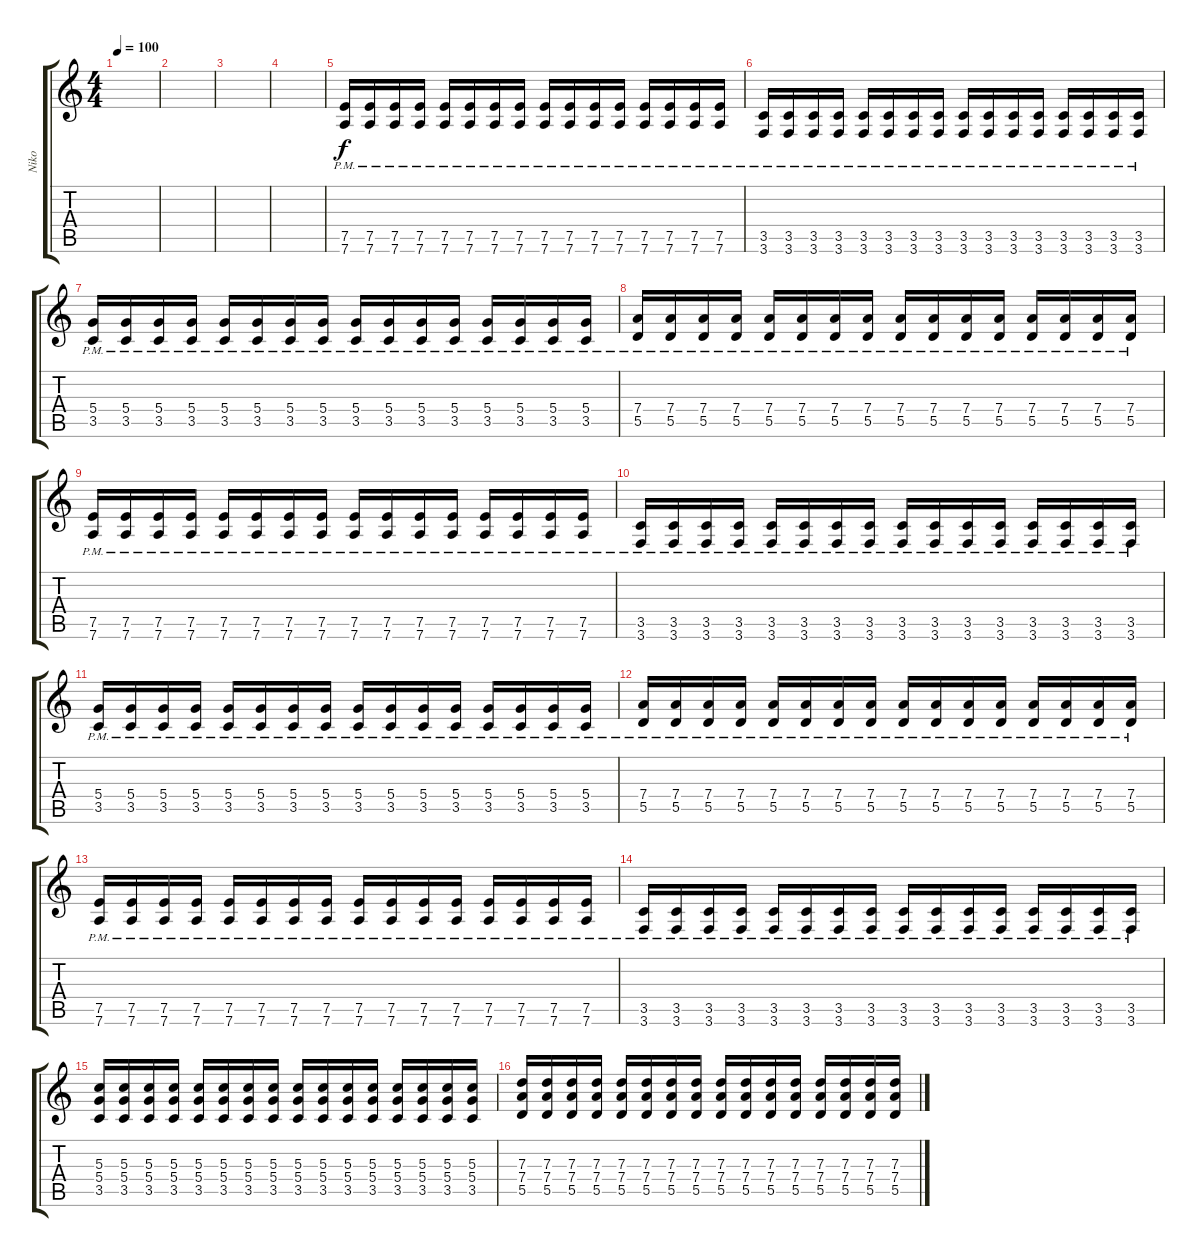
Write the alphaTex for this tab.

\track ("Niko" "Niko") {instrument distortionguitar}
\staff {score tabs}
\tuning (E4 B3 G3 D3 A2 D2) {hide}
\ts (4 4)
\tempo 100
\clef g2
\ks c
|
|
|
|
(7.5{pm} 7.6{pm}).16 (7.5{pm} 7.6{pm}).16 (7.5{pm} 7.6{pm}).16 (7.5{pm} 7.6{pm}).16 (7.5{pm} 7.6{pm}).16 (7.5{pm} 7.6{pm}).16 (7.5{pm} 7.6{pm}).16 (7.5{pm} 7.6{pm}).16 (7.5{pm} 7.6{pm}).16 (7.5{pm} 7.6{pm}).16 (7.5{pm} 7.6{pm}).16 (7.5{pm} 7.6{pm}).16 (7.5{pm} 7.6{pm}).16 (7.5{pm} 7.6{pm}).16 (7.5{pm} 7.6{pm}).16 (7.5{pm} 7.6{pm}).16 |
(3.5{pm} 3.6{pm}).16 (3.5{pm} 3.6{pm}).16 (3.5{pm} 3.6{pm}).16 (3.5{pm} 3.6{pm}).16 (3.5{pm} 3.6{pm}).16 (3.5{pm} 3.6{pm}).16 (3.5{pm} 3.6{pm}).16 (3.5{pm} 3.6{pm}).16 (3.5{pm} 3.6{pm}).16 (3.5{pm} 3.6{pm}).16 (3.5{pm} 3.6{pm}).16 (3.5{pm} 3.6{pm}).16 (3.5{pm} 3.6{pm}).16 (3.5{pm} 3.6{pm}).16 (3.5{pm} 3.6{pm}).16 (3.5{pm} 3.6{pm}).16 |
(5.4{pm} 3.5{pm}).16 (5.4{pm} 3.5{pm}).16 (5.4{pm} 3.5{pm}).16 (5.4{pm} 3.5{pm}).16 (5.4{pm} 3.5{pm}).16 (5.4{pm} 3.5{pm}).16 (5.4{pm} 3.5{pm}).16 (5.4{pm} 3.5{pm}).16 (5.4{pm} 3.5{pm}).16 (5.4{pm} 3.5{pm}).16 (5.4{pm} 3.5{pm}).16 (5.4{pm} 3.5{pm}).16 (5.4{pm} 3.5{pm}).16 (5.4{pm} 3.5{pm}).16 (5.4{pm} 3.5{pm}).16 (5.4{pm} 3.5{pm}).16 |
(7.4{pm} 5.5{pm}).16 (7.4{pm} 5.5{pm}).16 (7.4{pm} 5.5{pm}).16 (7.4{pm} 5.5{pm}).16 (7.4{pm} 5.5{pm}).16 (7.4{pm} 5.5{pm}).16 (7.4{pm} 5.5{pm}).16 (7.4{pm} 5.5{pm}).16 (7.4{pm} 5.5{pm}).16 (7.4{pm} 5.5{pm}).16 (7.4{pm} 5.5{pm}).16 (7.4{pm} 5.5{pm}).16 (7.4{pm} 5.5{pm}).16 (7.4{pm} 5.5{pm}).16 (7.4{pm} 5.5{pm}).16 (7.4{pm} 5.5{pm}).16 |
(7.5{pm} 7.6{pm}).16 (7.5{pm} 7.6{pm}).16 (7.5{pm} 7.6{pm}).16 (7.5{pm} 7.6{pm}).16 (7.5{pm} 7.6{pm}).16 (7.5{pm} 7.6{pm}).16 (7.5{pm} 7.6{pm}).16 (7.5{pm} 7.6{pm}).16 (7.5{pm} 7.6{pm}).16 (7.5{pm} 7.6{pm}).16 (7.5{pm} 7.6{pm}).16 (7.5{pm} 7.6{pm}).16 (7.5{pm} 7.6{pm}).16 (7.5{pm} 7.6{pm}).16 (7.5{pm} 7.6{pm}).16 (7.5{pm} 7.6{pm}).16 |
(3.5{pm} 3.6{pm}).16 (3.5{pm} 3.6{pm}).16 (3.5{pm} 3.6{pm}).16 (3.5{pm} 3.6{pm}).16 (3.5{pm} 3.6{pm}).16 (3.5{pm} 3.6{pm}).16 (3.5{pm} 3.6{pm}).16 (3.5{pm} 3.6{pm}).16 (3.5{pm} 3.6{pm}).16 (3.5{pm} 3.6{pm}).16 (3.5{pm} 3.6{pm}).16 (3.5{pm} 3.6{pm}).16 (3.5{pm} 3.6{pm}).16 (3.5{pm} 3.6{pm}).16 (3.5{pm} 3.6{pm}).16 (3.5{pm} 3.6{pm}).16 |
(5.4{pm} 3.5{pm}).16 (5.4{pm} 3.5{pm}).16 (5.4{pm} 3.5{pm}).16 (5.4{pm} 3.5{pm}).16 (5.4{pm} 3.5{pm}).16 (5.4{pm} 3.5{pm}).16 (5.4{pm} 3.5{pm}).16 (5.4{pm} 3.5{pm}).16 (5.4{pm} 3.5{pm}).16 (5.4{pm} 3.5{pm}).16 (5.4{pm} 3.5{pm}).16 (5.4{pm} 3.5{pm}).16 (5.4{pm} 3.5{pm}).16 (5.4{pm} 3.5{pm}).16 (5.4{pm} 3.5{pm}).16 (5.4{pm} 3.5{pm}).16 |
(7.4{pm} 5.5{pm}).16 (7.4{pm} 5.5{pm}).16 (7.4{pm} 5.5{pm}).16 (7.4{pm} 5.5{pm}).16 (7.4{pm} 5.5{pm}).16 (7.4{pm} 5.5{pm}).16 (7.4{pm} 5.5{pm}).16 (7.4{pm} 5.5{pm}).16 (7.4{pm} 5.5{pm}).16 (7.4{pm} 5.5{pm}).16 (7.4{pm} 5.5{pm}).16 (7.4{pm} 5.5{pm}).16 (7.4{pm} 5.5{pm}).16 (7.4{pm} 5.5{pm}).16 (7.4{pm} 5.5{pm}).16 (7.4{pm} 5.5{pm}).16 |
(7.5{pm} 7.6{pm}).16 (7.5{pm} 7.6{pm}).16 (7.5{pm} 7.6{pm}).16 (7.5{pm} 7.6{pm}).16 (7.5{pm} 7.6{pm}).16 (7.5{pm} 7.6{pm}).16 (7.5{pm} 7.6{pm}).16 (7.5{pm} 7.6{pm}).16 (7.5{pm} 7.6{pm}).16 (7.5{pm} 7.6{pm}).16 (7.5{pm} 7.6{pm}).16 (7.5{pm} 7.6{pm}).16 (7.5{pm} 7.6{pm}).16 (7.5{pm} 7.6{pm}).16 (7.5{pm} 7.6{pm}).16 (7.5{pm} 7.6{pm}).16 |
(3.5{pm} 3.6{pm}).16 (3.5{pm} 3.6{pm}).16 (3.5{pm} 3.6{pm}).16 (3.5{pm} 3.6{pm}).16 (3.5{pm} 3.6{pm}).16 (3.5{pm} 3.6{pm}).16 (3.5{pm} 3.6{pm}).16 (3.5{pm} 3.6{pm}).16 (3.5{pm} 3.6{pm}).16 (3.5{pm} 3.6{pm}).16 (3.5{pm} 3.6{pm}).16 (3.5{pm} 3.6{pm}).16 (3.5{pm} 3.6{pm}).16 (3.5{pm} 3.6{pm}).16 (3.5{pm} 3.6{pm}).16 (3.5{pm} 3.6{pm}).16 |
(5.3 5.4 3.5).16 (5.3 5.4 3.5).16 (5.3 5.4 3.5).16 (5.3 5.4 3.5).16 (5.3 5.4 3.5).16 (5.3 5.4 3.5).16 (5.3 5.4 3.5).16 (5.3 5.4 3.5).16 (5.3 5.4 3.5).16 (5.3 5.4 3.5).16 (5.3 5.4 3.5).16 (5.3 5.4 3.5).16 (5.3 5.4 3.5).16 (5.3 5.4 3.5).16 (5.3 5.4 3.5).16 (5.3 5.4 3.5).16 |
(7.3 7.4 5.5).16 (7.3 7.4 5.5).16 (7.3 7.4 5.5).16 (7.3 7.4 5.5).16 (7.3 7.4 5.5).16 (7.3 7.4 5.5).16 (7.3 7.4 5.5).16 (7.3 7.4 5.5).16 (7.3 7.4 5.5).16 (7.3 7.4 5.5).16 (7.3 7.4 5.5).16 (7.3 7.4 5.5).16 (7.3 7.4 5.5).16 (7.3 7.4 5.5).16 (7.3 7.4 5.5).16 (7.3 7.4 5.5).16
